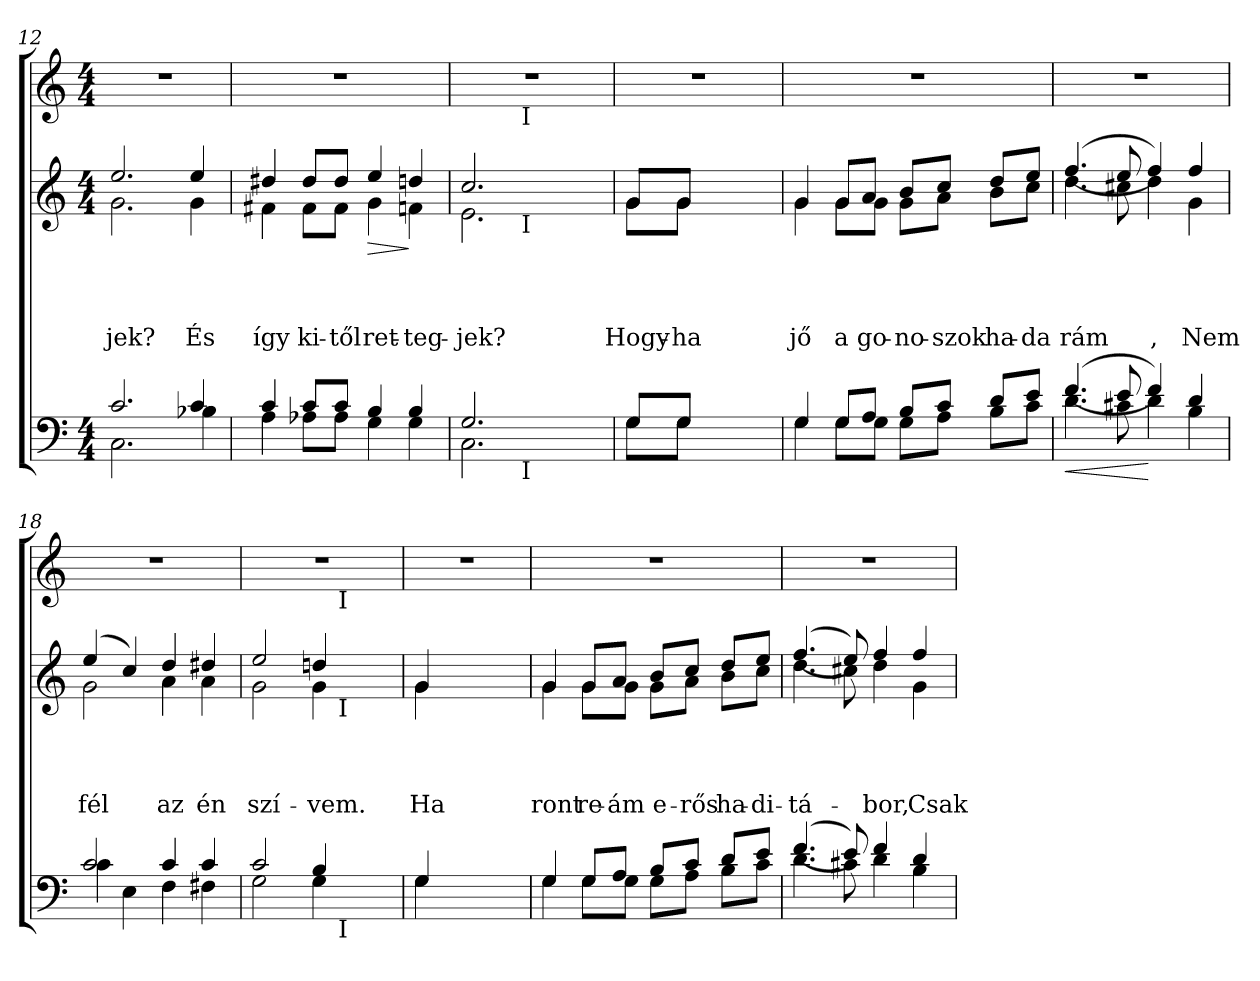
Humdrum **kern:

**kern	**dynam	**kern	**text	**text	**text	**text	**dynam	**kern
*part3	*part3	*part2	*part2	*part2	*part2	*part2	*part2	*part1
*staff3	*staff3	*staff2	*staff2	*staff2	*staff2	*staff2	*staff2	*staff1
*clefF4	*	*clefG2	*	*	*	*	*	*clefG2
*k[]	*	*k[]	*	*	*	*	*	*k[]
*C:	*	*C:	*	*	*	*	*	*C:
*M4/4	*	*M4/4	*	*	*	*	*	*M4/4
=12	=12	=12	=12	=12	=12	=12	=12	=12
*^	*	*	*	*	*	*	*	*
!	!	!	!	!	!	!	!LO:LY:b	!	!
*	*	*	*^	*	*	*	*	*	*
2.c/	2.C\	.	2.ee/	2.g\	.	.	.	-jek?	.	1r
!	!	!	!	!	!	!	!	!LO:LY:b	!	!
4c/	4B-X\	.	4ee/	4g\	.	.	.	És	.	.
=13	=13	=13	=13	=13	=13	=13	=13	=13	=13	=13
!	!	!	!	!	!	!	!	!LO:LY:b	!	!
4c/	4A\	.	4dd#X/	4f#X\	.	.	.	így	.	1r
!	!	!	!	!	!	!	!	!LO:LY:b	!	!
8c/L	8A-X\L	.	8dd#/L	8f#\L	.	.	.	ki-	.	.
!	!	!	!	!	!	!	!	!LO:LY:b	!	!
8c/J	8A-\J	.	8dd#/J	8f#\J	.	.	.	-től	.	.
!	!	!	!	!	!	!	!	!LO:LY:b	!LO:HP:b	!
4B/	4G\	.	4ee/	4g\	.	.	.	ret-	>	.
!	!	!	!	!	!	!	!	!LO:LY:b	!	!
4B/	4G\	.	4ddn/	4fn\	.	.	.	-teg-	]	.
*	*	*	*v	*v	*	*	*	*	*	*
=14	=14	=14	=14	=14	=14	=14	=14	=14	=14
*	*	*	*^	*	*	*	*	*	*
!	!	!	!	!	!	!	!	!LO:LY:b	!	!
*	*^	*	*	*^	*	*	*	*	*	*^
2.G/	2.C\	4...ryy	.	2.cc/	2.e\	4...ryy	.	.	.	-jek?	.	1r	4...ryy
!	!	!	!	!	!	!	!	!	!	!	!	!	!LO:TX:b:t=I
!	!	!	!	!	!	!LO:TX:b:t=I	!	!	!	!	!	!	!
!	!	!LO:TX:b:t=I	!	!	!	!	!	!	!	!	!	!	!
.	.	2ryy	.	.	.	2ryy	.	.	.	.	.	.	2ryy
4ryy	4ryy	.	.	4ryy	4ryy	.	.	.	.	.	.	.	.
.	.	32ryy	.	.	.	32ryy	.	.	.	.	.	.	32ryy
*	*v	*v	*	*	*	*	*	*	*	*	*	*v	*v
*	*	*	*v	*v	*v	*	*	*	*	*	*
!!LO:LB:g=z
=15	=15	=15	=15	=15	=15	=15	=15	=15	=15
*	*^	*	*^	*	*	*	*	*	*^
*	*	*	*	*	*^	*	*	*	*	*	*	*
!	!	!	!	!	!	!	!	!	!	!LO:LY:b	!	!	!
*	*v	*v	*	*	*	*	*	*	*	*	*	*v	*v
*	*	*	*	*v	*v	*	*	*	*	*	*
8G/L	8G\L	.	8g/L	8g\L	.	.	.	Hogy-	.	1r
!	!	!	!	!	!	!	!	!LO:LY:b	!	!
8G/J	8G\J	.	8g/J	8g\J	.	.	.	-ha	.	.
2.ryy	2.ryy	.	2.ryy	2.ryy	.	.	.	.	.	.
=16	=16	=16	=16	=16	=16	=16	=16	=16	=16	=16
!	!	!	!	!	!	!	!	!LO:LY:b	!	!
4G/	4G\	.	4g/	4g\	.	.	.	jő	.	1r
!	!	!	!	!	!	!	!	!LO:LY:b	!	!
8G/L	8G\L	.	8g/L	8g\L	.	.	.	a	.	.
!	!	!	!	!	!	!	!	!LO:LY:b	!	!
8A/J	8G\J	.	8a/J	8g\J	.	.	.	go-	.	.
!	!	!	!	!	!	!	!	!LO:LY:b	!	!
8B/L	8G\L	.	8b/L	8g\L	.	.	.	-no-	.	.
!	!	!	!	!	!	!	!	!LO:LY:b	!	!
8c/J	8A\J	.	8cc/J	8a\J	.	.	.	-szok	.	.
!	!	!	!	!	!	!	!	!LO:LY:b	!	!
8d/L	8B\L	.	8dd/L	8b\L	.	.	.	ha-	.	.
!	!	!	!	!	!	!	!	!LO:LY:b	!	!
8e/J	8c\J	.	8ee/J	8cc\J	.	.	.	-da	.	.
=17	=17	=17	=17	=17	=17	=17	=17	=17	=17	=17
!	!	!LO:HP:b	!	!	!	!	!	!	!	!
!	!	!	!	!	!	!	!	!LO:LY:b	!	!
(<(>4.f/	4.d\	<	(<(>4.ff/	4.dd\	.	.	.	rám	.	1r
8e/	8c#X\	.	8ee/	8cc#X\	.	.	.	.	.	.
!	!	!	!	!	!	!	!	!LO:LY:b	!	!
4f/))	4d\	[	4ff/))	4dd\	.	.	.	,	.	.
!	!	!	!	!	!	!	!	!LO:LY:b	!	!
4d/	4B\	.	4ff/	4g\	.	.	.	Nem	.	.
=18	=18	=18	=18	=18	=18	=18	=18	=18	=18	=18
!	!	!	!	!	!	!	!	!LO:LY:b	!	!
2c/	4c\	.	(>4ee/	2g\	.	.	.	fél	.	1r
.	4E\	.	4cc/)	.	.	.	.	.	.	.
!	!	!	!	!	!	!	!	!LO:LY:b	!	!
4c/	4F\	.	4dd/	4a\	.	.	.	az	.	.
!	!	!	!	!	!	!	!	!LO:LY:b	!	!
4c/	4F#X\	.	4dd#X/	4a\	.	.	.	én	.	.
*	*	*	*v	*v	*	*	*	*	*	*
=19	=19	=19	=19	=19	=19	=19	=19	=19	=19
*	*	*	*^	*	*	*	*	*	*
!	!	!	!	!	!	!	!	!LO:LY:b	!	!
*	*^	*	*	*^	*	*	*	*	*	*^
2c/	2G\	2ryy	.	2ee/	2g\	2ryy	.	.	.	szí-	.	1r	2ryy
!	!	!	!	!	!	!	!	!	!	!LO:LY:b	!	!	!
4B/	4G\	8ryy	.	4ddn/	4g\	8ryy	.	.	.	-vem.	.	.	8ryy
!	!	!	!	!	!	!	!	!	!	!	!	!	!LO:TX:b:t=I
!	!	!	!	!	!	!LO:TX:b:t=I	!	!	!	!	!	!	!
!	!	!LO:TX:b:t=I	!	!	!	!	!	!	!	!	!	!	!
.	.	4.ryy	.	.	.	4.ryy	.	.	.	.	.	.	4.ryy
4ryy	4ryy	.	.	4ryy	4ryy	.	.	.	.	.	.	.	.
*	*v	*v	*	*	*	*	*	*	*	*	*	*v	*v
*	*	*	*v	*v	*v	*	*	*	*	*	*
!!LO:LB:g=z
=20	=20	=20	=20	=20	=20	=20	=20	=20	=20
*	*^	*	*^	*	*	*	*	*	*^
*	*	*	*	*	*^	*	*	*	*	*	*	*
!	!	!	!	!	!	!	!	!	!	!LO:LY:b	!	!	!
*	*v	*v	*	*	*	*	*	*	*	*	*	*v	*v
*	*	*	*	*v	*v	*	*	*	*	*	*
4G/	4G\	.	4g/	4g\	.	.	.	Ha	.	1r
2.ryy	2.ryy	.	2.ryy	2.ryy	.	.	.	.	.	.
=21	=21	=21	=21	=21	=21	=21	=21	=21	=21	=21
!	!	!	!	!	!	!	!	!LO:LY:b	!	!
4G/	4G\	.	4g/	4g\	.	.	.	ront	.	1r
!	!	!	!	!	!	!	!	!LO:LY:b	!	!
8G/L	8G\L	.	8g/L	8g\L	.	.	.	re-	.	.
!	!	!	!	!	!	!	!	!LO:LY:b	!	!
8A/J	8G\J	.	8a/J	8g\J	.	.	.	-ám	.	.
!	!	!	!	!	!	!	!	!LO:LY:b	!	!
8B/L	8G\L	.	8b/L	8g\L	.	.	.	e-	.	.
!	!	!	!	!	!	!	!	!LO:LY:b	!	!
8c/J	8A\J	.	8cc/J	8a\J	.	.	.	-rős	.	.
!	!	!	!	!	!	!	!	!LO:LY:b	!	!
8d/L	8B\L	.	8dd/L	8b\L	.	.	.	ha-	.	.
!	!	!	!	!	!	!	!	!LO:LY:b	!	!
8e/J	8c\J	.	8ee/J	8cc\J	.	.	.	-di-	.	.
=22	=22	=22	=22	=22	=22	=22	=22	=22	=22	=22
!	!	!	!	!	!	!	!	!LO:LY:b	!	!
(<(>4.f/	4.d\	.	(<(>4.ff/	4.dd\	.	.	.	-tá-	.	1r
8e/))	8c#X\	.	8ee/))	8cc#X\	.	.	.	.	.	.
!	!	!	!	!	!	!	!	!LO:LY:b	!	!
4f/	4d\	.	4ff/	4dd\	.	.	.	-bor,	.	.
!	!	!	!	!	!	!	!	!LO:LY:b	!	!
4d/	4B\	.	4ff/	4g\	.	.	.	Csak	.	.
*v	*v	*	*	*	*	*	*	*	*	*
*	*	*v	*v	*	*	*	*	*	*
=	=	=	=	=	=	=	=	=
*-	*-	*-	*-	*-	*-	*-	*-	*-
